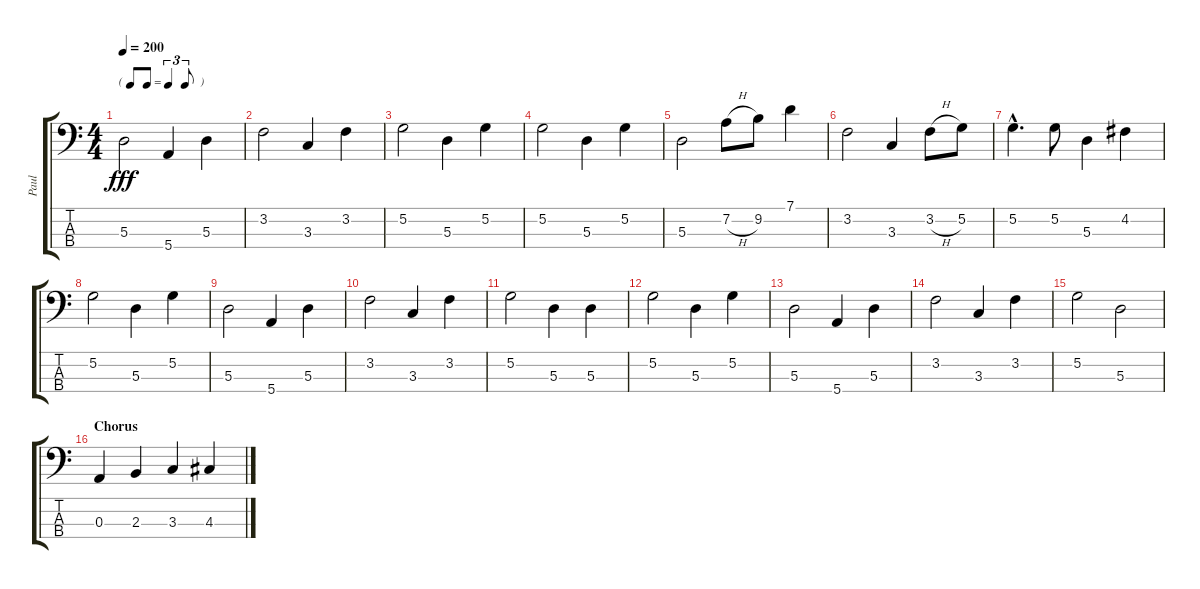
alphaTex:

\track ("Paul" "Paul") {instrument electricbasspick}
\staff {score tabs}
\tuning (G2 D2 A1 E1) {hide}
\ts (4 4)
\tf triplet8th
\tempo 200
\clef f4
\ks c
5.3.2{dy fff} 5.4.4 5.3.4 |
3.2.2 3.3.4 3.2.4 |
5.2.2 5.3.4 5.2.4 |
5.2.2 5.3.4 5.2.4 |
5.3.2 7.2{h}.8 9.2.8 7.1.4 |
3.2.2 3.3.4 3.2{h}.8 5.2.8 |
5.2{hac}.4{d} 5.2.8 5.3.4 4.2.4 |
5.2.2 5.3.4 5.2.4 |
5.3.2 5.4.4 5.3.4 |
3.2.2 3.3.4 3.2.4 |
5.2.2 5.3.4 5.3.4 |
5.2.2 5.3.4 5.2.4 |
5.3.2 5.4.4 5.3.4 |
3.2.2 3.3.4 3.2.4 |
5.2.2 5.3.2 |
\section ("" "Chorus")
0.3.4 2.3.4 3.3.4 4.3.4
